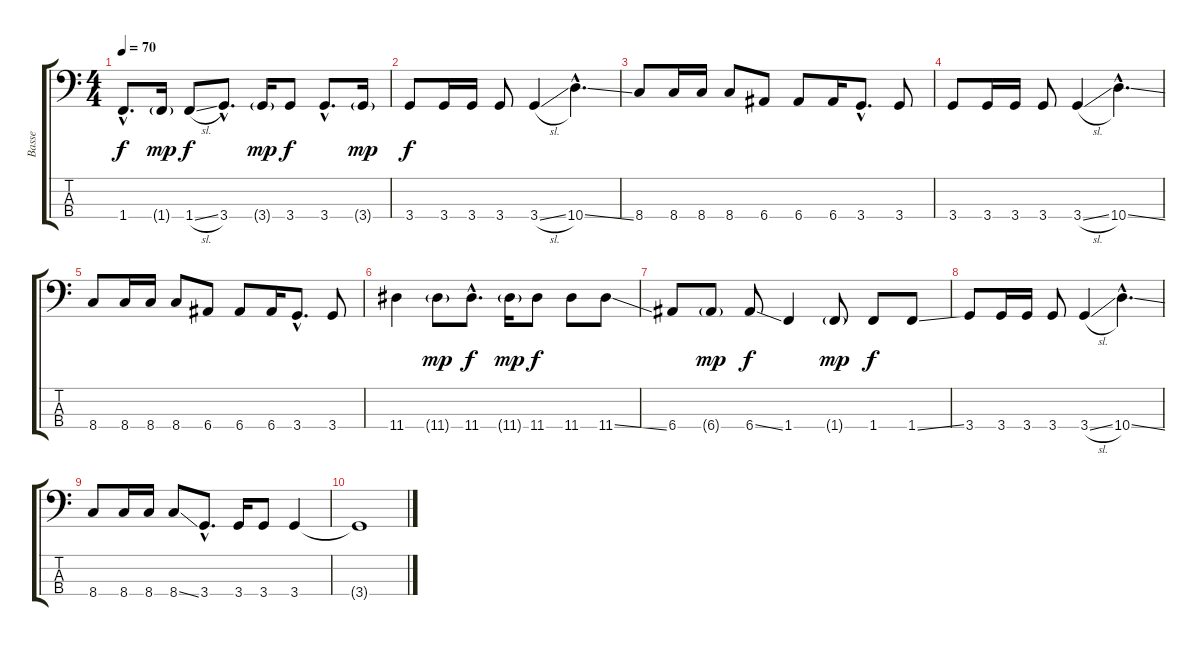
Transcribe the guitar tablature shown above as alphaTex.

\track ("Basse" "Basse") {instrument electricguitarmuted}
\staff {score tabs}
\tuning (G2 D2 A1 E1) {hide}
\ts (4 4)
\tempo 70
\clef f4
\ks c
1.4{hac}.8{d dy f} 1.4{g}.16{dy mp} 1.4{sl}.8{dy f} 3.4{hac}.8{d} 3.4{g}.16{dy mp} 3.4.8{dy f} 3.4{hac}.8{d} 3.4{g}.16{dy mp} |
3.4.8{dy f} 3.4.16 3.4.16 3.4.8 3.4{sl}.4 10.4{ss hac}.4{d} |
8.4.8 8.4.16 8.4.16 8.4.8 6.4.8 6.4.8 6.4.16 3.4{hac}.8{d} 3.4.8 |
3.4.8 3.4.16 3.4.16 3.4.8 3.4{sl}.4 10.4{ss hac}.4{d} |
8.4.8 8.4.16 8.4.16 8.4.8 6.4.8 6.4.8 6.4.16 3.4{hac}.8{d} 3.4.8 |
11.4.4 11.4{g}.8{dy mp} 11.4{hac}.8{d dy f} 11.4{g}.16{dy mp} 11.4.8{dy f} 11.4.8 11.4{ss}.8 |
6.4.8 6.4{g}.8{dy mp} 6.4{ss}.8{dy f} 1.4.4 1.4{g}.8{dy mp} 1.4.8{dy f} 1.4{ss}.8 |
3.4.8 3.4.16 3.4.16 3.4.8 3.4{sl}.4 10.4{ss hac}.4{d} |
8.4.8 8.4.16 8.4.16 8.4{ss}.8 3.4{hac}.8{d} 3.4.16 3.4.8 3.4.4 |
3.4{t}.1
